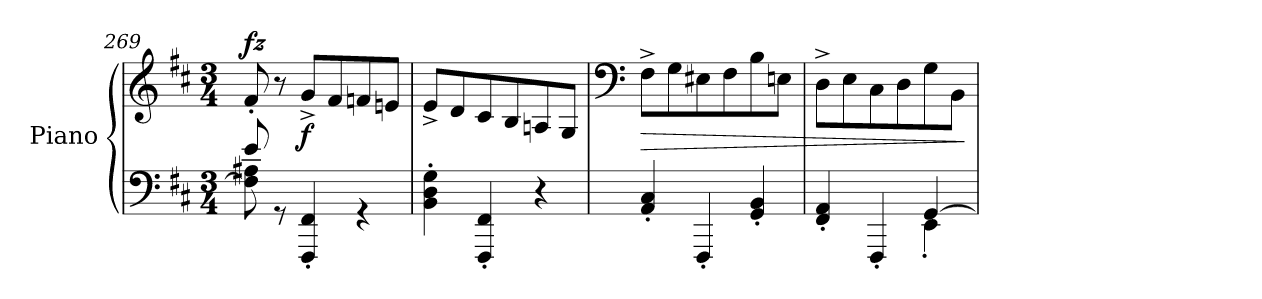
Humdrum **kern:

**kern	**kern	**dynam
*part1	*part1	*part1
*staff2	*staff1	*staff1/2
*I"Piano	*	*
*I'Pno	*	*
*clefF4	*clefG2	*
*k[f#c#]	*k[f#c#]	*
*M3/4	*M3/4	*
=269	=269	=269
*^	*	*
!	!	!	!LO:DY:a
8e/	8F#\] 8A#X\	8f#'/	fz
8rGG	2ryy	8r	.
!	!	!	!LO:DY:b
4FFF#/' 4FF#/'	.	8g^/L	f
.	.	8f#/	.
4rGG	.	8fn/	.
.	8ryy	8en/J	.
*v	*v	*	*
=270	=270	=270
4BB\' 4D\' 4G\'	8e^/L	.
.	8d/	.
4FFF#/' 4FF#/'	8c#/	.
.	8B/	.
4r	8An/	.
.	8G/J	.
=271	=271	=271
*	*clefF4	*
!	!	!LO:HP:b
4AA/' 4C#/'	8F#^\L	>
.	8G\	.
4FFF#'/	8E#X\	.
.	8F#\	.
4GG/' 4BB/'	8B\	.
.	8En\J	.
=272	=272	=272
*^	*	*
4FF#/' 4AA/'	2ryy	8D^\L	.
.	.	8E\	.
4FFF#'/	.	8C#\	.
.	.	8D\	.
[4GG/	4EE'\	8G\	.
.	.	8BB\J	.
*v	*v	*	*
.	.	]
=	=	=
*-	*-	*-
